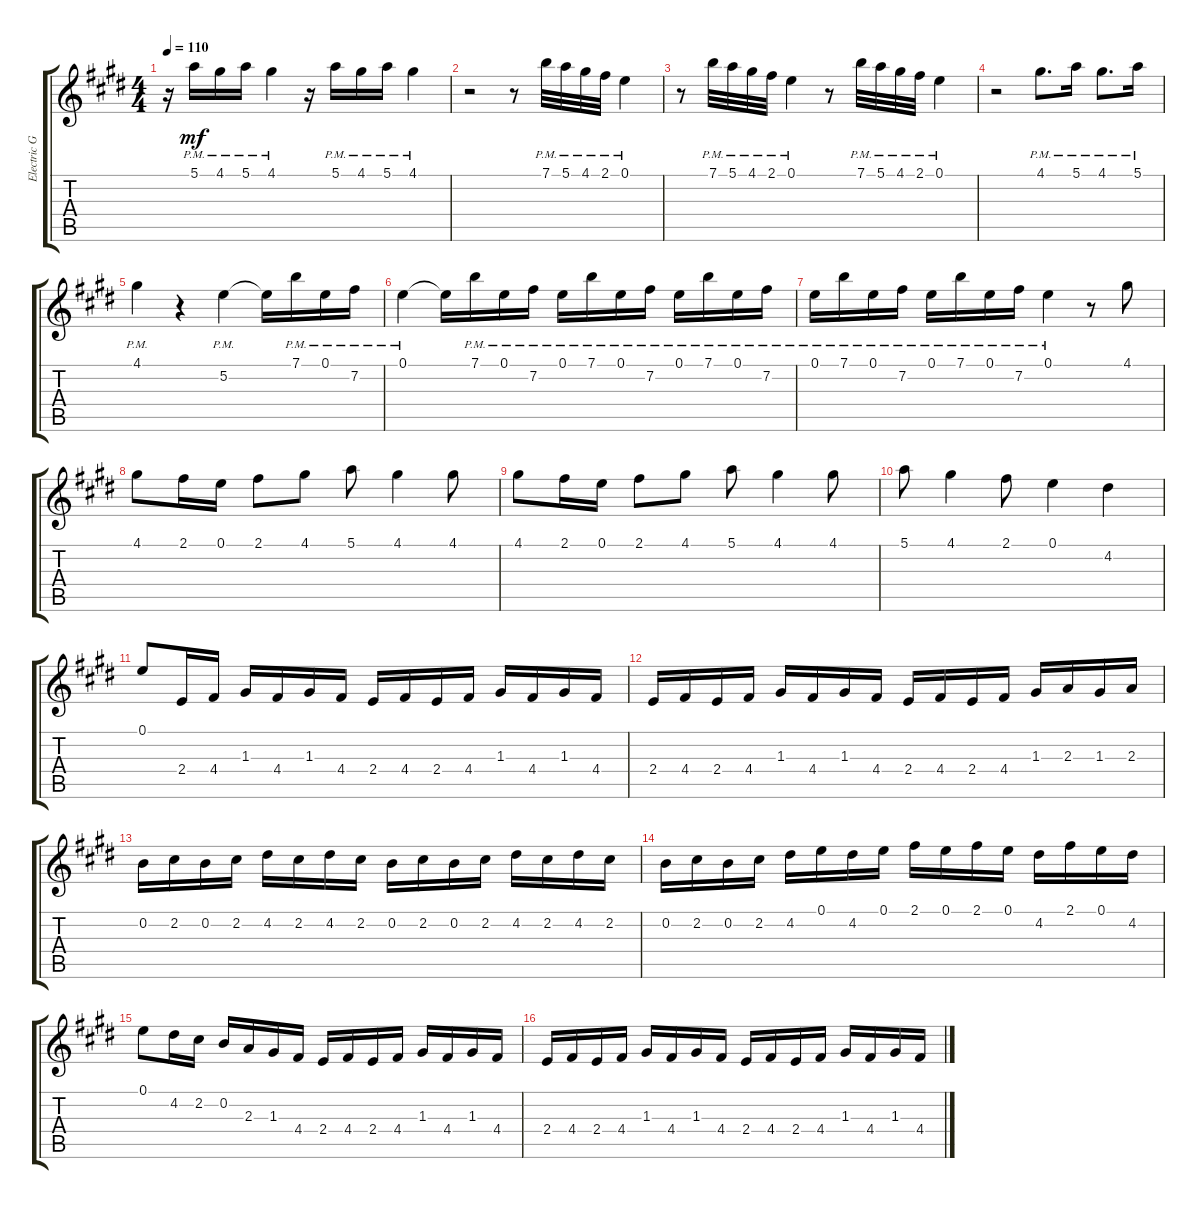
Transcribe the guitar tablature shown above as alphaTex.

\track ("Electric Guitar 2" "Electric G") {instrument overdrivenguitar}
\staff {score tabs}
\tuning (E4 B3 G3 D3 A2 E2) {hide}
\ts (4 4)
\tempo 110
\clef g2
\ks e
r.16{dy mf} 5.1{pm}.16 4.1{pm}.16 5.1{pm}.16 4.1{pm}.4 r.16 5.1{pm}.16 4.1{pm}.16 5.1{pm}.16 4.1{pm}.4 |
r.2 r.8 7.1{pm}.32 5.1{pm}.32 4.1{pm}.32 2.1{pm}.32 0.1{pm}.4 |
r.8 7.1{pm}.32 5.1{pm}.32 4.1{pm}.32 2.1{pm}.32 0.1{pm}.4 r.8 7.1{pm}.32 5.1{pm}.32 4.1{pm}.32 2.1{pm}.32 0.1{pm}.4 |
r.2 4.1{pm}.8{d} 5.1{pm}.16 4.1{pm}.8{d} 5.1{pm}.16 |
4.1{pm}.4 r.4 5.2{pm}.4 5.2{t}.16 7.1{pm}.16 0.1{pm}.16 7.2{pm}.16 |
0.1{pm}.4 0.1{t}.16 7.1{pm}.16 0.1{pm}.16 7.2{pm}.16 0.1{pm}.16 7.1{pm}.16 0.1{pm}.16 7.2{pm}.16 0.1{pm}.16 7.1{pm}.16 0.1{pm}.16 7.2{pm}.16 |
0.1{pm}.16 7.1{pm}.16 0.1{pm}.16 7.2{pm}.16 0.1{pm}.16 7.1{pm}.16 0.1{pm}.16 7.2{pm}.16 0.1{pm}.4 r.8 4.1.8 |
4.1.8 2.1.16 0.1.16 2.1.8 4.1.8 5.1.8 4.1.4 4.1.8 |
4.1.8 2.1.16 0.1.16 2.1.8 4.1.8 5.1.8 4.1.4 4.1.8 |
5.1.8 4.1.4 2.1.8 0.1.4 4.2.4 |
0.1.8 2.4.16 4.4.16 1.3.16 4.4.16 1.3.16 4.4.16 2.4.16 4.4.16 2.4.16 4.4.16 1.3.16 4.4.16 1.3.16 4.4.16 |
2.4.16 4.4.16 2.4.16 4.4.16 1.3.16 4.4.16 1.3.16 4.4.16 2.4.16 4.4.16 2.4.16 4.4.16 1.3.16 2.3.16 1.3.16 2.3.16 |
0.2.16 2.2.16 0.2.16 2.2.16 4.2.16 2.2.16 4.2.16 2.2.16 0.2.16 2.2.16 0.2.16 2.2.16 4.2.16 2.2.16 4.2.16 2.2.16 |
0.2.16 2.2.16 0.2.16 2.2.16 4.2.16 0.1.16 4.2.16 0.1.16 2.1.16 0.1.16 2.1.16 0.1.16 4.2.16 2.1.16 0.1.16 4.2.16 |
0.1.8 4.2.16 2.2.16 0.2.16 2.3.16 1.3.16 4.4.16 2.4.16 4.4.16 2.4.16 4.4.16 1.3.16 4.4.16 1.3.16 4.4.16 |
2.4.16 4.4.16 2.4.16 4.4.16 1.3.16 4.4.16 1.3.16 4.4.16 2.4.16 4.4.16 2.4.16 4.4.16 1.3.16 4.4.16 1.3.16 4.4.16
